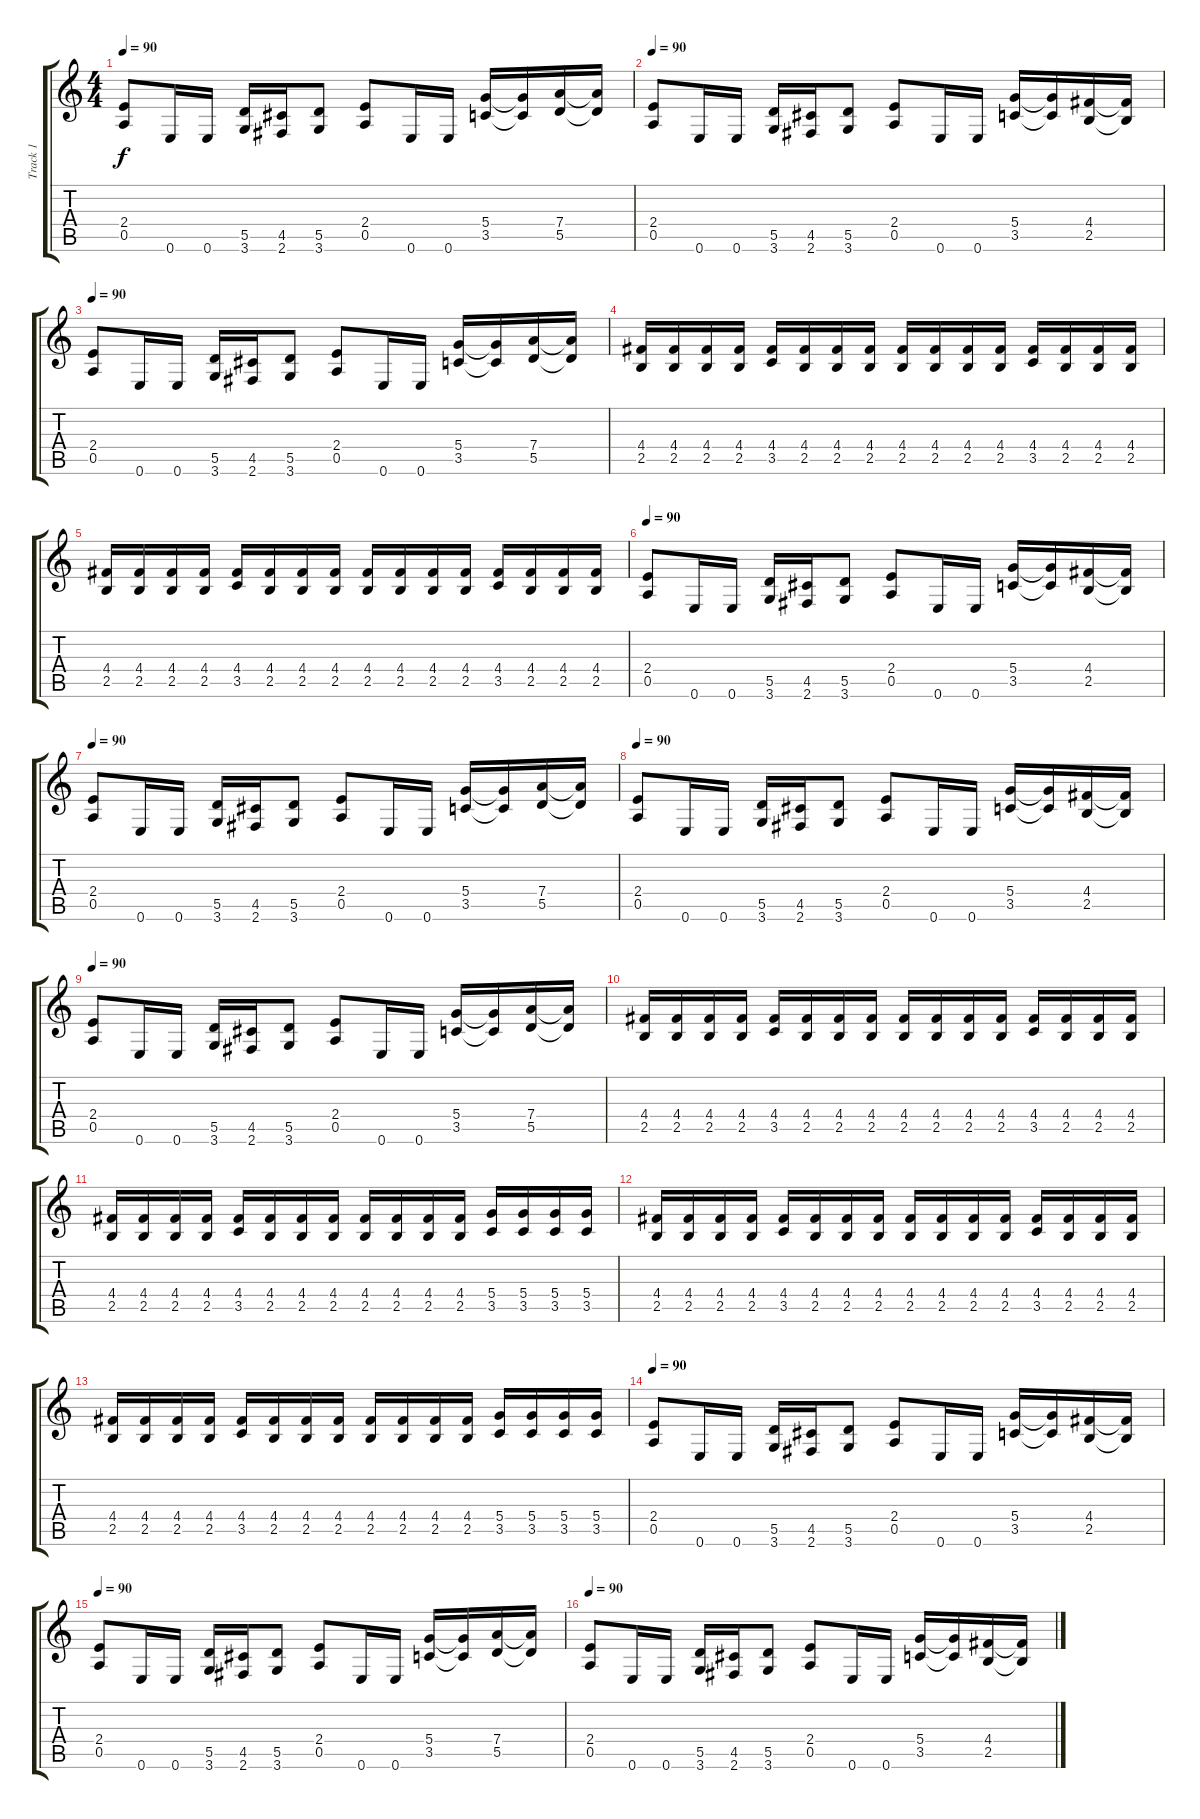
\track ("Track 1" "Track 1") {instrument distortionguitar}
\staff {score tabs}
\tuning (E4 B3 G3 D3 A2 E2) {hide}
\ts (4 4)
\tempo 90
\clef g2
\ks c
(2.4 0.5).8{dy f} 0.6.16 0.6.16 (5.5 3.6).16 (4.5 2.6).16 (5.5 3.6).8 (2.4 0.5).8 0.6.16 0.6.16 (5.4 3.5).16 (5.4{t} 3.5{t}).16 (7.4 5.5).16 (7.4{t} 5.5{t}).16 |
\tempo 90
(2.4 0.5).8 0.6.16 0.6.16 (5.5 3.6).16 (4.5 2.6).16 (5.5 3.6).8 (2.4 0.5).8 0.6.16 0.6.16 (5.4 3.5).16 (5.4{t} 3.5{t}).16 (4.4 2.5).16 (4.4{t} 2.5{t}).16 |
\tempo 90
(2.4 0.5).8 0.6.16 0.6.16 (5.5 3.6).16 (4.5 2.6).16 (5.5 3.6).8 (2.4 0.5).8 0.6.16 0.6.16 (5.4 3.5).16 (5.4{t} 3.5{t}).16 (7.4 5.5).16 (7.4{t} 5.5{t}).16 |
(4.4 2.5).16 (4.4 2.5).16 (4.4 2.5).16 (4.4 2.5).16 (4.4 3.5).16 (4.4 2.5).16 (4.4 2.5).16 (4.4 2.5).16 (4.4 2.5).16 (4.4 2.5).16 (4.4 2.5).16 (4.4 2.5).16 (4.4 3.5).16 (4.4 2.5).16 (4.4 2.5).16 (4.4 2.5).16 |
(4.4 2.5).16 (4.4 2.5).16 (4.4 2.5).16 (4.4 2.5).16 (4.4 3.5).16 (4.4 2.5).16 (4.4 2.5).16 (4.4 2.5).16 (4.4 2.5).16 (4.4 2.5).16 (4.4 2.5).16 (4.4 2.5).16 (4.4 3.5).16 (4.4 2.5).16 (4.4 2.5).16 (4.4 2.5).16 |
\tempo 90
(2.4 0.5).8 0.6.16 0.6.16 (5.5 3.6).16 (4.5 2.6).16 (5.5 3.6).8 (2.4 0.5).8 0.6.16 0.6.16 (5.4 3.5).16 (5.4{t} 3.5{t}).16 (4.4 2.5).16 (4.4{t} 2.5{t}).16 |
\tempo 90
(2.4 0.5).8 0.6.16 0.6.16 (5.5 3.6).16 (4.5 2.6).16 (5.5 3.6).8 (2.4 0.5).8 0.6.16 0.6.16 (5.4 3.5).16 (5.4{t} 3.5{t}).16 (7.4 5.5).16 (7.4{t} 5.5{t}).16 |
\tempo 90
(2.4 0.5).8 0.6.16 0.6.16 (5.5 3.6).16 (4.5 2.6).16 (5.5 3.6).8 (2.4 0.5).8 0.6.16 0.6.16 (5.4 3.5).16 (5.4{t} 3.5{t}).16 (4.4 2.5).16 (4.4{t} 2.5{t}).16 |
\tempo 90
(2.4 0.5).8 0.6.16 0.6.16 (5.5 3.6).16 (4.5 2.6).16 (5.5 3.6).8 (2.4 0.5).8 0.6.16 0.6.16 (5.4 3.5).16 (5.4{t} 3.5{t}).16 (7.4 5.5).16 (7.4{t} 5.5{t}).16 |
(4.4 2.5).16 (4.4 2.5).16 (4.4 2.5).16 (4.4 2.5).16 (4.4 3.5).16 (4.4 2.5).16 (4.4 2.5).16 (4.4 2.5).16 (4.4 2.5).16 (4.4 2.5).16 (4.4 2.5).16 (4.4 2.5).16 (4.4 3.5).16 (4.4 2.5).16 (4.4 2.5).16 (4.4 2.5).16 |
(4.4 2.5).16 (4.4 2.5).16 (4.4 2.5).16 (4.4 2.5).16 (4.4 3.5).16 (4.4 2.5).16 (4.4 2.5).16 (4.4 2.5).16 (4.4 2.5).16 (4.4 2.5).16 (4.4 2.5).16 (4.4 2.5).16 (5.4 3.5).16 (5.4 3.5).16 (5.4 3.5).16 (5.4 3.5).16 |
(4.4 2.5).16 (4.4 2.5).16 (4.4 2.5).16 (4.4 2.5).16 (4.4 3.5).16 (4.4 2.5).16 (4.4 2.5).16 (4.4 2.5).16 (4.4 2.5).16 (4.4 2.5).16 (4.4 2.5).16 (4.4 2.5).16 (4.4 3.5).16 (4.4 2.5).16 (4.4 2.5).16 (4.4 2.5).16 |
(4.4 2.5).16 (4.4 2.5).16 (4.4 2.5).16 (4.4 2.5).16 (4.4 3.5).16 (4.4 2.5).16 (4.4 2.5).16 (4.4 2.5).16 (4.4 2.5).16 (4.4 2.5).16 (4.4 2.5).16 (4.4 2.5).16 (5.4 3.5).16 (5.4 3.5).16 (5.4 3.5).16 (5.4 3.5).16 |
\tempo 90
(2.4 0.5).8 0.6.16 0.6.16 (5.5 3.6).16 (4.5 2.6).16 (5.5 3.6).8 (2.4 0.5).8 0.6.16 0.6.16 (5.4 3.5).16 (5.4{t} 3.5{t}).16 (4.4 2.5).16 (4.4{t} 2.5{t}).16 |
\tempo 90
(2.4 0.5).8 0.6.16 0.6.16 (5.5 3.6).16 (4.5 2.6).16 (5.5 3.6).8 (2.4 0.5).8 0.6.16 0.6.16 (5.4 3.5).16 (5.4{t} 3.5{t}).16 (7.4 5.5).16 (7.4{t} 5.5{t}).16 |
\tempo 90
(2.4 0.5).8 0.6.16 0.6.16 (5.5 3.6).16 (4.5 2.6).16 (5.5 3.6).8 (2.4 0.5).8 0.6.16 0.6.16 (5.4 3.5).16 (5.4{t} 3.5{t}).16 (4.4 2.5).16 (4.4{t} 2.5{t}).16
